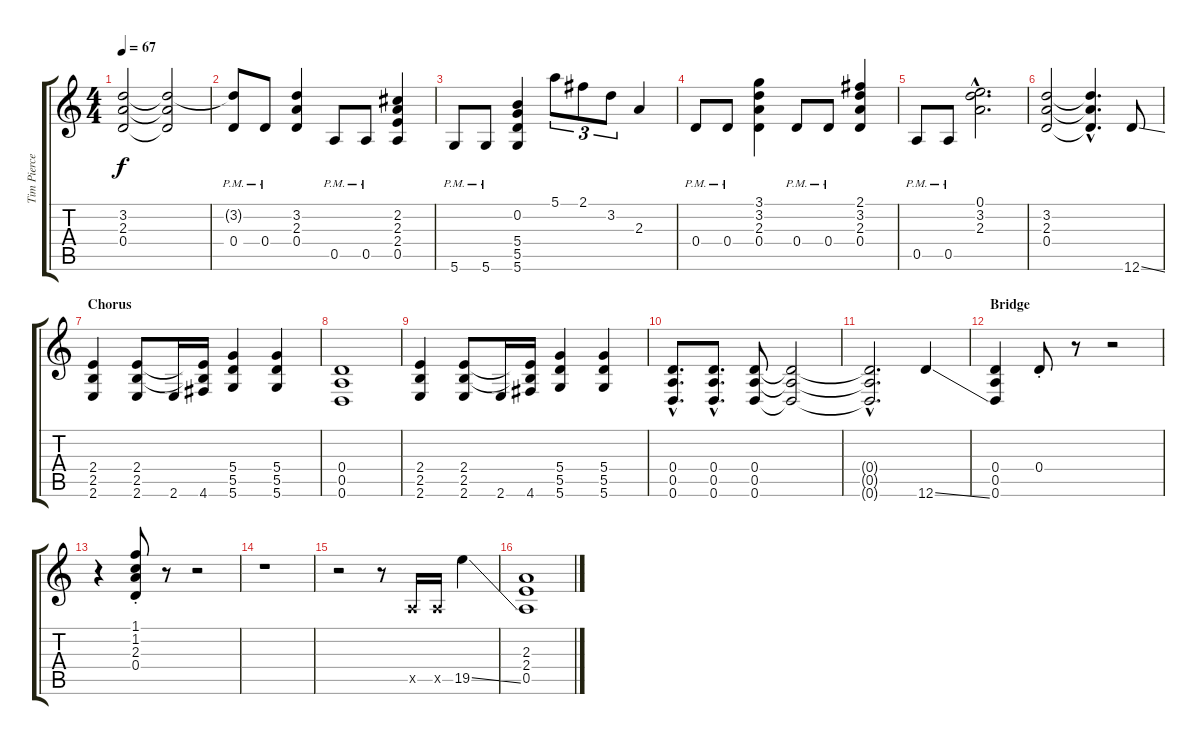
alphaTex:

\track ("Tim Pierce - Drop D, Distorted Guitar" "Tim Pierce") {instrument distortionguitar}
\staff {score tabs}
\tuning (E4 B3 G3 D3 A2 D2) {hide}
\ts (4 4)
\tempo 67
\clef g2
\ks c
(3.2 2.3 0.4).2{dy f} (3.2{t} 2.3{t} 0.4{t}).2 |
(3.2{t} 0.4{pm}).8 0.4{pm}.8 (3.2 2.3 0.4).4 0.5{pm}.8 0.5{pm}.8 (2.2 2.3 2.4 0.5).4 |
5.6{pm}.8 5.6{pm}.8 (0.2 5.4 5.5 5.6).4 5.1.8{tu (3 2)} 2.1.8{tu (3 2)} 3.2.8{tu (3 2)} 2.3.4 |
0.4{pm}.8 0.4{pm}.8 (3.1 3.2 2.3 0.4).4 0.4{pm}.8 0.4{pm}.8 (2.1 3.2 2.3 0.4).4 |
0.5{pm}.8 0.5{pm}.8 (0.1{hac} 3.2{hac} 2.3{hac}).2{d} |
(3.2 2.3 0.4).2 (3.2{hac t} 2.3{hac t} 0.4{hac t}).4{d} 12.6{ss}.8 |
\section ("" "Chorus")
(2.4 2.5 2.6).4 (2.4 2.5 2.6).8 2.6.16 (2.4{t} 2.5{t} 4.6).16 (5.4 5.5 5.6).4 (5.4 5.5 5.6).4 |
(0.4 0.5 0.6).1 |
(2.4 2.5 2.6).4 (2.4 2.5 2.6).8 2.6.16 (2.4{t} 2.5{t} 4.6).16 (5.4 5.5 5.6).4 (5.4 5.5 5.6).4 |
(0.4{hac} 0.5{hac} 0.6{hac}).8{d} (0.4{hac} 0.5{hac} 0.6{hac}).8{d} (0.4 0.5 0.6).8 (0.4{t} 0.5{t} 0.6{t}).2 |
(0.4{hac t} 0.5{hac t} 0.6{hac t}).2{d} 12.6{ss}.4 |
\section ("" "Bridge")
(0.4 0.5 0.6).4 0.4{st}.8 r.8 r.2 |
r.4 (1.1{st} 1.2{st} 2.3{st} 0.4{st}).8 r.8 r.2 |
r.1 |
r.2 r.8 0.5{x}.16 0.5{x}.16 19.5{ss}.4 |
(2.3 2.4 0.5).1
